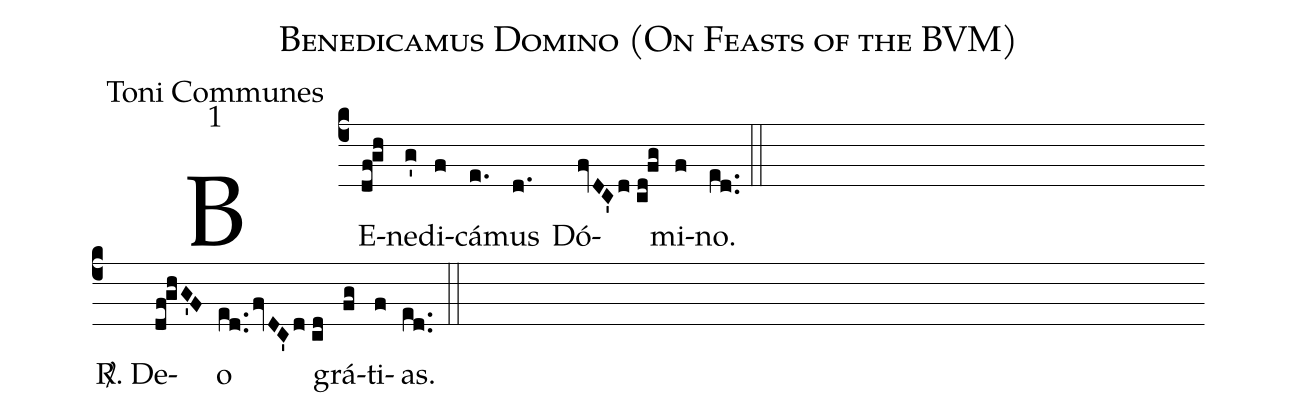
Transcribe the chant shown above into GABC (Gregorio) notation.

name:Benedicamus Domino (On Feasts of the BVM);
office-part:Toni Communes;
mode:1;
%%
(c4) BE(df!gh)ne(g')di(f)cá(e.)mus(d.) Dó(fvDC'd//cd!fg)mi(f)no.(ed..) (::) (Z-)
<sp>R/</sp>. De(df!ghG'F)o(ed..fvDC'd//cd) grá(fg)ti(f)as.(ed..) (::)
